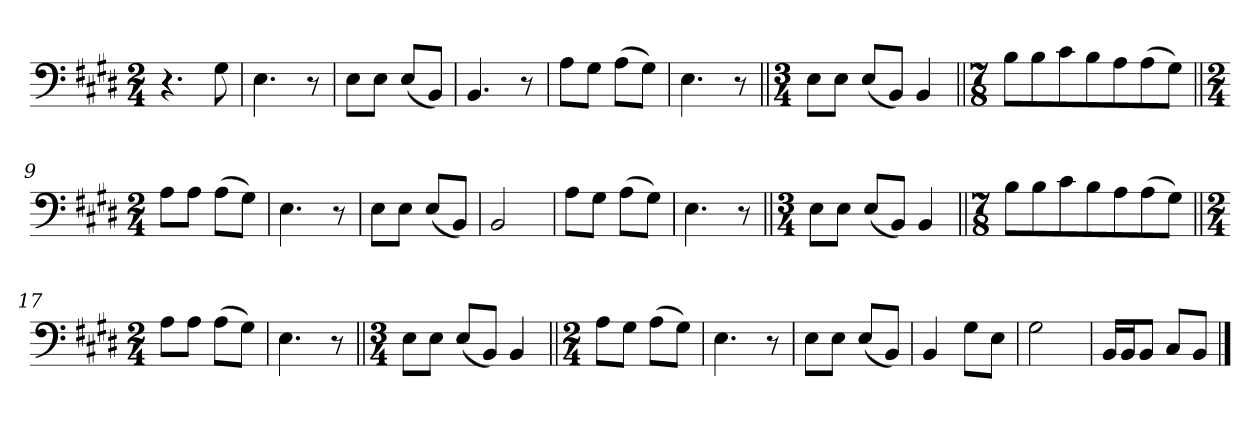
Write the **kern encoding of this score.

**kern
*part1
*staff1
*clefF4
*k[f#c#g#d#]
*M2/4
=1
4.r
8G#\
=2
4.E\
8r
=3
8E\L
8E\J
(8E/L
8BB/J)
=4
4.BB/
8r
=5
8A\L
8G#\J
(8A\L
8G#\J)
=6
4.E\
8r
=7||
*M3/4
8E\L
8E\J
(8E/L
8BB/J)
4BB/
=8||
*M7/8
8B\L
8B\
8c#\
8B\
8A\
(8A\
8G#\J)
=9||
*M2/4
8A\L
8A\J
(8A\L
8G#\J)
=10
4.E\
8r
=11
8E\L
8E\J
(8E/L
8BB/J)
=12
2BB/
=13
8A\L
8G#\J
(8A\L
8G#\J)
=14
4.E\
8r
=15||
*M3/4
8E\L
8E\J
(8E/L
8BB/J)
4BB/
=16||
*M7/8
8B\L
8B\
8c#\
8B\
8A\
(8A\
8G#\J)
=17||
*M2/4
8A\L
8A\J
(8A\L
8G#\J)
=18
4.E\
8r
=19||
*M3/4
8E\L
8E\J
(8E/L
8BB/J)
4BB/
=20||
*M2/4
8A\L
8G#\J
(8A\L
8G#\J)
=21
4.E\
8r
=22
8E\L
8E\J
(8E/L
8BB/J)
=23
4BB/
8G#\L
8E\J
=24
2G#\
=25
16BB/LL
16BB/J
8BB/J
8C#/L
8BB/J
==
*-
